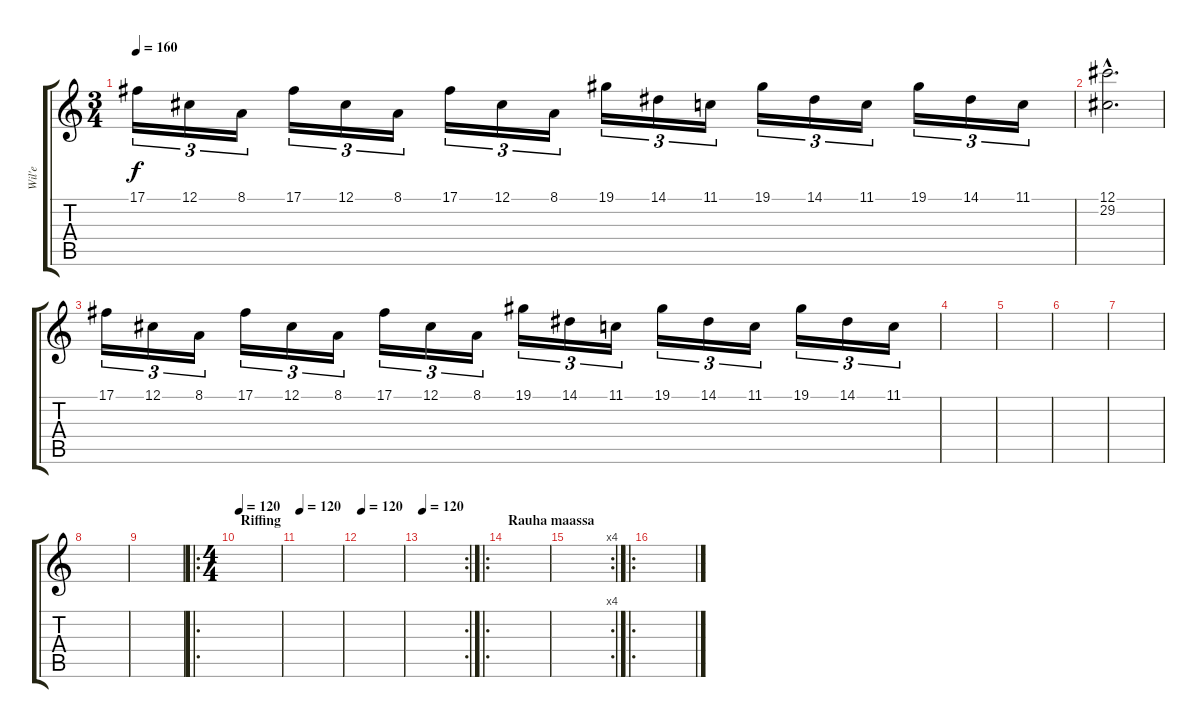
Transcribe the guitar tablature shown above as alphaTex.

\track ("Wil'e" "Wil'e") {instrument stringensemble1}
\staff {score tabs}
\tuning (Db4 Ab3 E3 B2 Gb2 Db2) {hide}
\ts (3 4)
\tempo 160
\clef g2
\ks c
17.1.16{tu (3 2) dy f} 12.1.16{tu (3 2)} 8.1.16{tu (3 2)} 17.1.16{tu (3 2)} 12.1.16{tu (3 2)} 8.1.16{tu (3 2)} 17.1.16{tu (3 2)} 12.1.16{tu (3 2)} 8.1.16{tu (3 2)} 19.1.16{tu (3 2)} 14.1.16{tu (3 2)} 11.1.16{tu (3 2)} 19.1.16{tu (3 2)} 14.1.16{tu (3 2)} 11.1.16{tu (3 2)} 19.1.16{tu (3 2)} 14.1.16{tu (3 2)} 11.1.16{tu (3 2)} |
(12.1{hac} 29.2{hac}).2{d volume 12} |
17.1.16{tu (3 2)} 12.1.16{tu (3 2)} 8.1.16{tu (3 2)} 17.1.16{tu (3 2)} 12.1.16{tu (3 2)} 8.1.16{tu (3 2)} 17.1.16{tu (3 2)} 12.1.16{tu (3 2)} 8.1.16{tu (3 2)} 19.1.16{tu (3 2)} 14.1.16{tu (3 2)} 11.1.16{tu (3 2)} 19.1.16{tu (3 2)} 14.1.16{tu (3 2)} 11.1.16{tu (3 2)} 19.1.16{tu (3 2)} 14.1.16{tu (3 2)} 11.1.16{tu (3 2)} |
|
|
|
|
|
|
\ro
\ts (4 4)
\section ("" "Riffing")
\tempo 120
|
\tempo 120
|
\tempo 120
|
\rc 2
\tempo 120
|
\ro
\section ("" "Rauha maassa")
|
\rc 4
|
\ro
